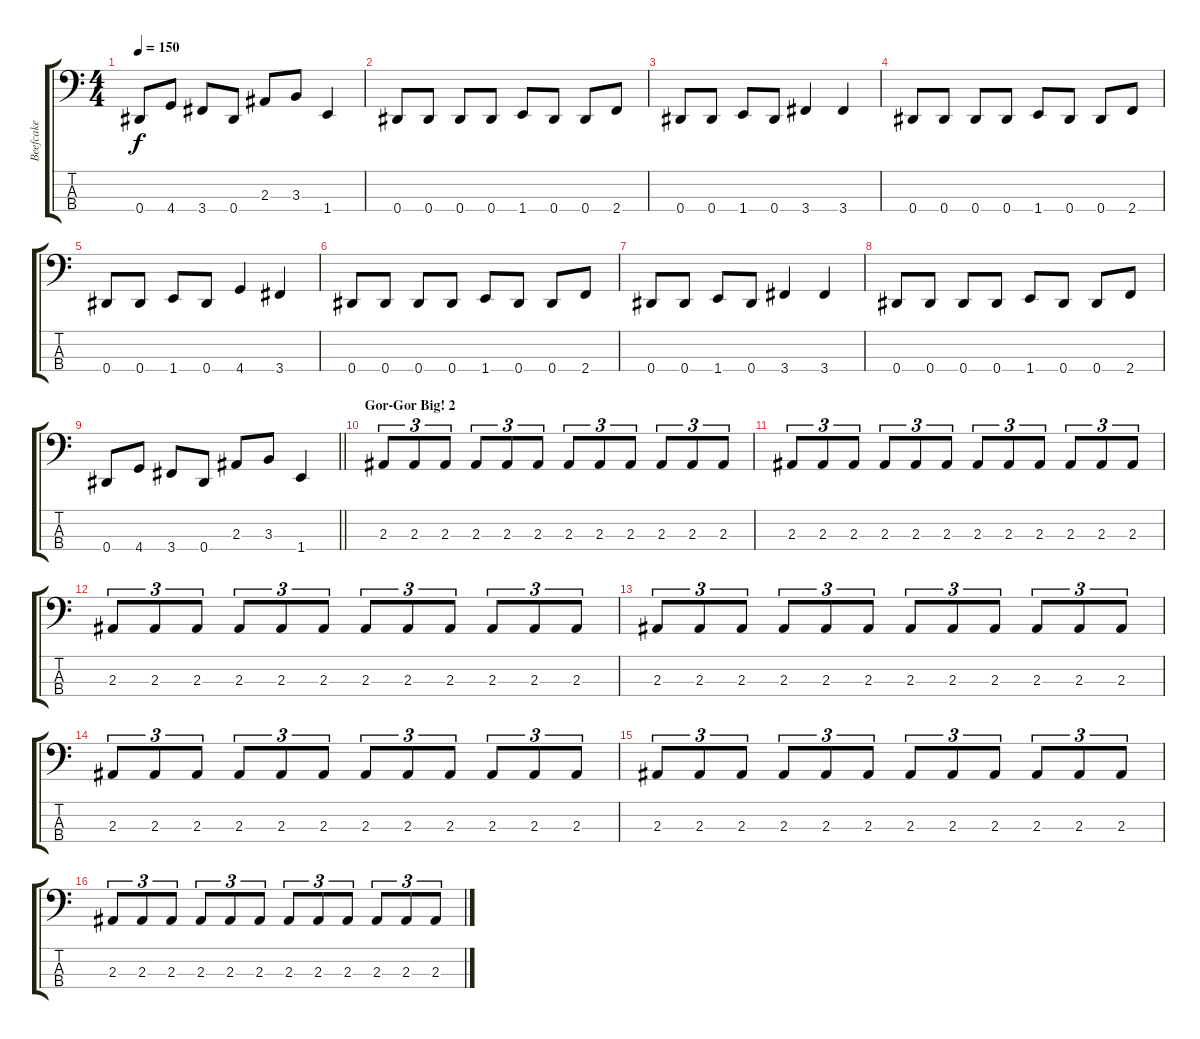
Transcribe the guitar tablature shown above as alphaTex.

\track ("Beefcake" "Beefcake") {instrument electricbassfinger}
\staff {score tabs}
\tuning (Gb2 Db2 Ab1 Eb1) {hide}
\ts (4 4)
\tempo 150
\clef f4
\ks c
0.4.8{dy f} 4.4.8 3.4.8 0.4.8 2.3.8 3.3.8 1.4.4 |
0.4.8 0.4.8 0.4.8 0.4.8 1.4.8 0.4.8 0.4.8 2.4.8 |
0.4.8 0.4.8 1.4.8 0.4.8 3.4.4 3.4.4 |
0.4.8 0.4.8 0.4.8 0.4.8 1.4.8 0.4.8 0.4.8 2.4.8 |
0.4.8 0.4.8 1.4.8 0.4.8 4.4.4 3.4.4 |
0.4.8 0.4.8 0.4.8 0.4.8 1.4.8 0.4.8 0.4.8 2.4.8 |
0.4.8 0.4.8 1.4.8 0.4.8 3.4.4 3.4.4 |
0.4.8 0.4.8 0.4.8 0.4.8 1.4.8 0.4.8 0.4.8 2.4.8 |
\barLineRight lightlight
0.4.8 4.4.8 3.4.8 0.4.8 2.3.8 3.3.8 1.4.4 |
\section ("" "Gor-Gor Big! 2")
2.3.8{tu (3 2)} 2.3.8{tu (3 2)} 2.3.8{tu (3 2)} 2.3.8{tu (3 2)} 2.3.8{tu (3 2)} 2.3.8{tu (3 2)} 2.3.8{tu (3 2)} 2.3.8{tu (3 2)} 2.3.8{tu (3 2)} 2.3.8{tu (3 2)} 2.3.8{tu (3 2)} 2.3.8{tu (3 2)} |
2.3.8{tu (3 2)} 2.3.8{tu (3 2)} 2.3.8{tu (3 2)} 2.3.8{tu (3 2)} 2.3.8{tu (3 2)} 2.3.8{tu (3 2)} 2.3.8{tu (3 2)} 2.3.8{tu (3 2)} 2.3.8{tu (3 2)} 2.3.8{tu (3 2)} 2.3.8{tu (3 2)} 2.3.8{tu (3 2)} |
2.3.8{tu (3 2)} 2.3.8{tu (3 2)} 2.3.8{tu (3 2)} 2.3.8{tu (3 2)} 2.3.8{tu (3 2)} 2.3.8{tu (3 2)} 2.3.8{tu (3 2)} 2.3.8{tu (3 2)} 2.3.8{tu (3 2)} 2.3.8{tu (3 2)} 2.3.8{tu (3 2)} 2.3.8{tu (3 2)} |
2.3.8{tu (3 2)} 2.3.8{tu (3 2)} 2.3.8{tu (3 2)} 2.3.8{tu (3 2)} 2.3.8{tu (3 2)} 2.3.8{tu (3 2)} 2.3.8{tu (3 2)} 2.3.8{tu (3 2)} 2.3.8{tu (3 2)} 2.3.8{tu (3 2)} 2.3.8{tu (3 2)} 2.3.8{tu (3 2)} |
2.3.8{tu (3 2)} 2.3.8{tu (3 2)} 2.3.8{tu (3 2)} 2.3.8{tu (3 2)} 2.3.8{tu (3 2)} 2.3.8{tu (3 2)} 2.3.8{tu (3 2)} 2.3.8{tu (3 2)} 2.3.8{tu (3 2)} 2.3.8{tu (3 2)} 2.3.8{tu (3 2)} 2.3.8{tu (3 2)} |
2.3.8{tu (3 2)} 2.3.8{tu (3 2)} 2.3.8{tu (3 2)} 2.3.8{tu (3 2)} 2.3.8{tu (3 2)} 2.3.8{tu (3 2)} 2.3.8{tu (3 2)} 2.3.8{tu (3 2)} 2.3.8{tu (3 2)} 2.3.8{tu (3 2)} 2.3.8{tu (3 2)} 2.3.8{tu (3 2)} |
2.3.8{tu (3 2)} 2.3.8{tu (3 2)} 2.3.8{tu (3 2)} 2.3.8{tu (3 2)} 2.3.8{tu (3 2)} 2.3.8{tu (3 2)} 2.3.8{tu (3 2)} 2.3.8{tu (3 2)} 2.3.8{tu (3 2)} 2.3.8{tu (3 2)} 2.3.8{tu (3 2)} 2.3.8{tu (3 2)}
